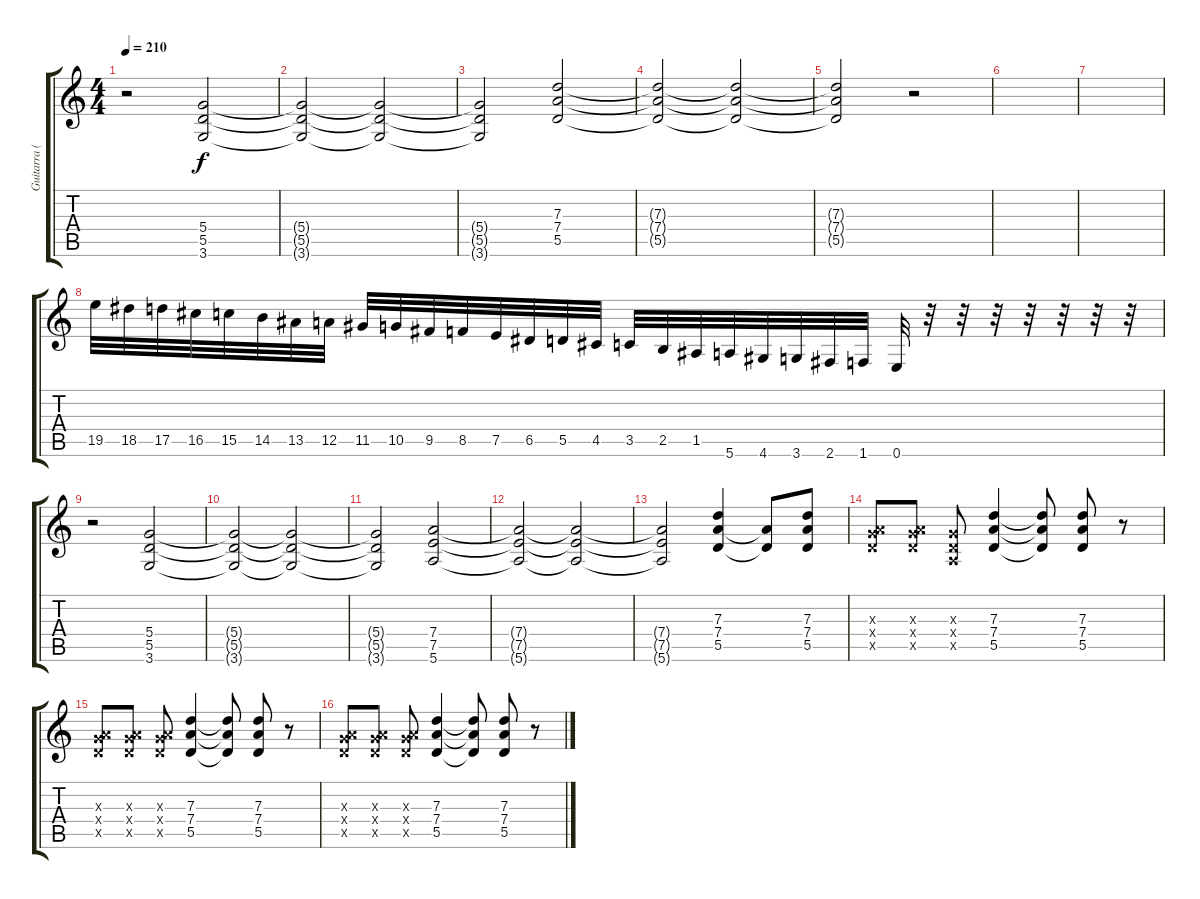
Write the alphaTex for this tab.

\track ("Guitarra (Mariano)" "Guitarra (") {instrument distortionguitar}
\staff {score tabs}
\tuning (E4 B3 G3 D3 A2 E2) {hide}
\ts (4 4)
\tempo 210
\clef g2
\ks c
r.2{dy f} (5.4 5.5 3.6).2 |
(5.4{t} 5.5{t} 3.6{t}).2 (5.4{t} 5.5{t} 3.6{t}).2 |
(5.4{t} 5.5{t} 3.6{t}).2 (7.3 7.4 5.5).2 |
(7.3{t} 7.4{t} 5.5{t}).2 (7.3{t} 7.4{t} 5.5{t}).2 |
(7.3{t} 7.4{t} 5.5{t}).2 r.2 |
|
|
19.5.32{volume 16 instrument guitarfretnoise} 18.5.32 17.5.32 16.5.32 15.5.32 14.5.32 13.5.32 12.5.32 11.5.32 10.5.32 9.5.32 8.5.32 7.5.32 6.5.32 5.5.32 4.5.32 3.5.32 2.5.32 1.5.32 5.6.32 4.6.32 3.6.32 2.6.32 1.6.32 0.6.32 r.32 r.32 r.32 r.32 r.32 r.32 r.32 |
r.2{volume 14 instrument distortionguitar} (5.4 5.5 3.6).2 |
(5.4{t} 5.5{t} 3.6{t}).2 (5.4{t} 5.5{t} 3.6{t}).2 |
(5.4{t} 5.5{t} 3.6{t}).2 (7.4 7.5 5.6).2 |
(7.4{t} 7.5{t} 5.6{t}).2 (7.4{t} 7.5{t} 5.6{t}).2 |
(7.4{t} 7.5{t} 5.6{t}).2 (7.3 7.4 5.5).4 (7.4{t} 5.5{t}).8 (7.3 7.4 5.5).8 |
(0.3{x} 7.4{x} 5.5{x}).8 (0.3{x} 7.4{x} 5.5{x}).8 (0.3{x} 0.4{x} 0.5{x}).8 (7.3 7.4 5.5).4 (7.3{t} 7.4{t} 5.5{t}).8 (7.3 7.4 5.5).8 r.8 |
(0.3{x} 7.4{x} 5.5{x}).8 (0.3{x} 7.4{x} 5.5{x}).8 (0.3{x} 7.4{x} 5.5{x}).8 (7.3 7.4 5.5).4 (7.3{t} 7.4{t} 5.5{t}).8 (7.3 7.4 5.5).8 r.8 |
(0.3{x} 7.4{x} 5.5{x}).8 (0.3{x} 7.4{x} 5.5{x}).8 (0.3{x} 7.4{x} 5.5{x}).8 (7.3 7.4 5.5).4 (7.3{t} 7.4{t} 5.5{t}).8 (7.3 7.4 5.5).8 r.8
